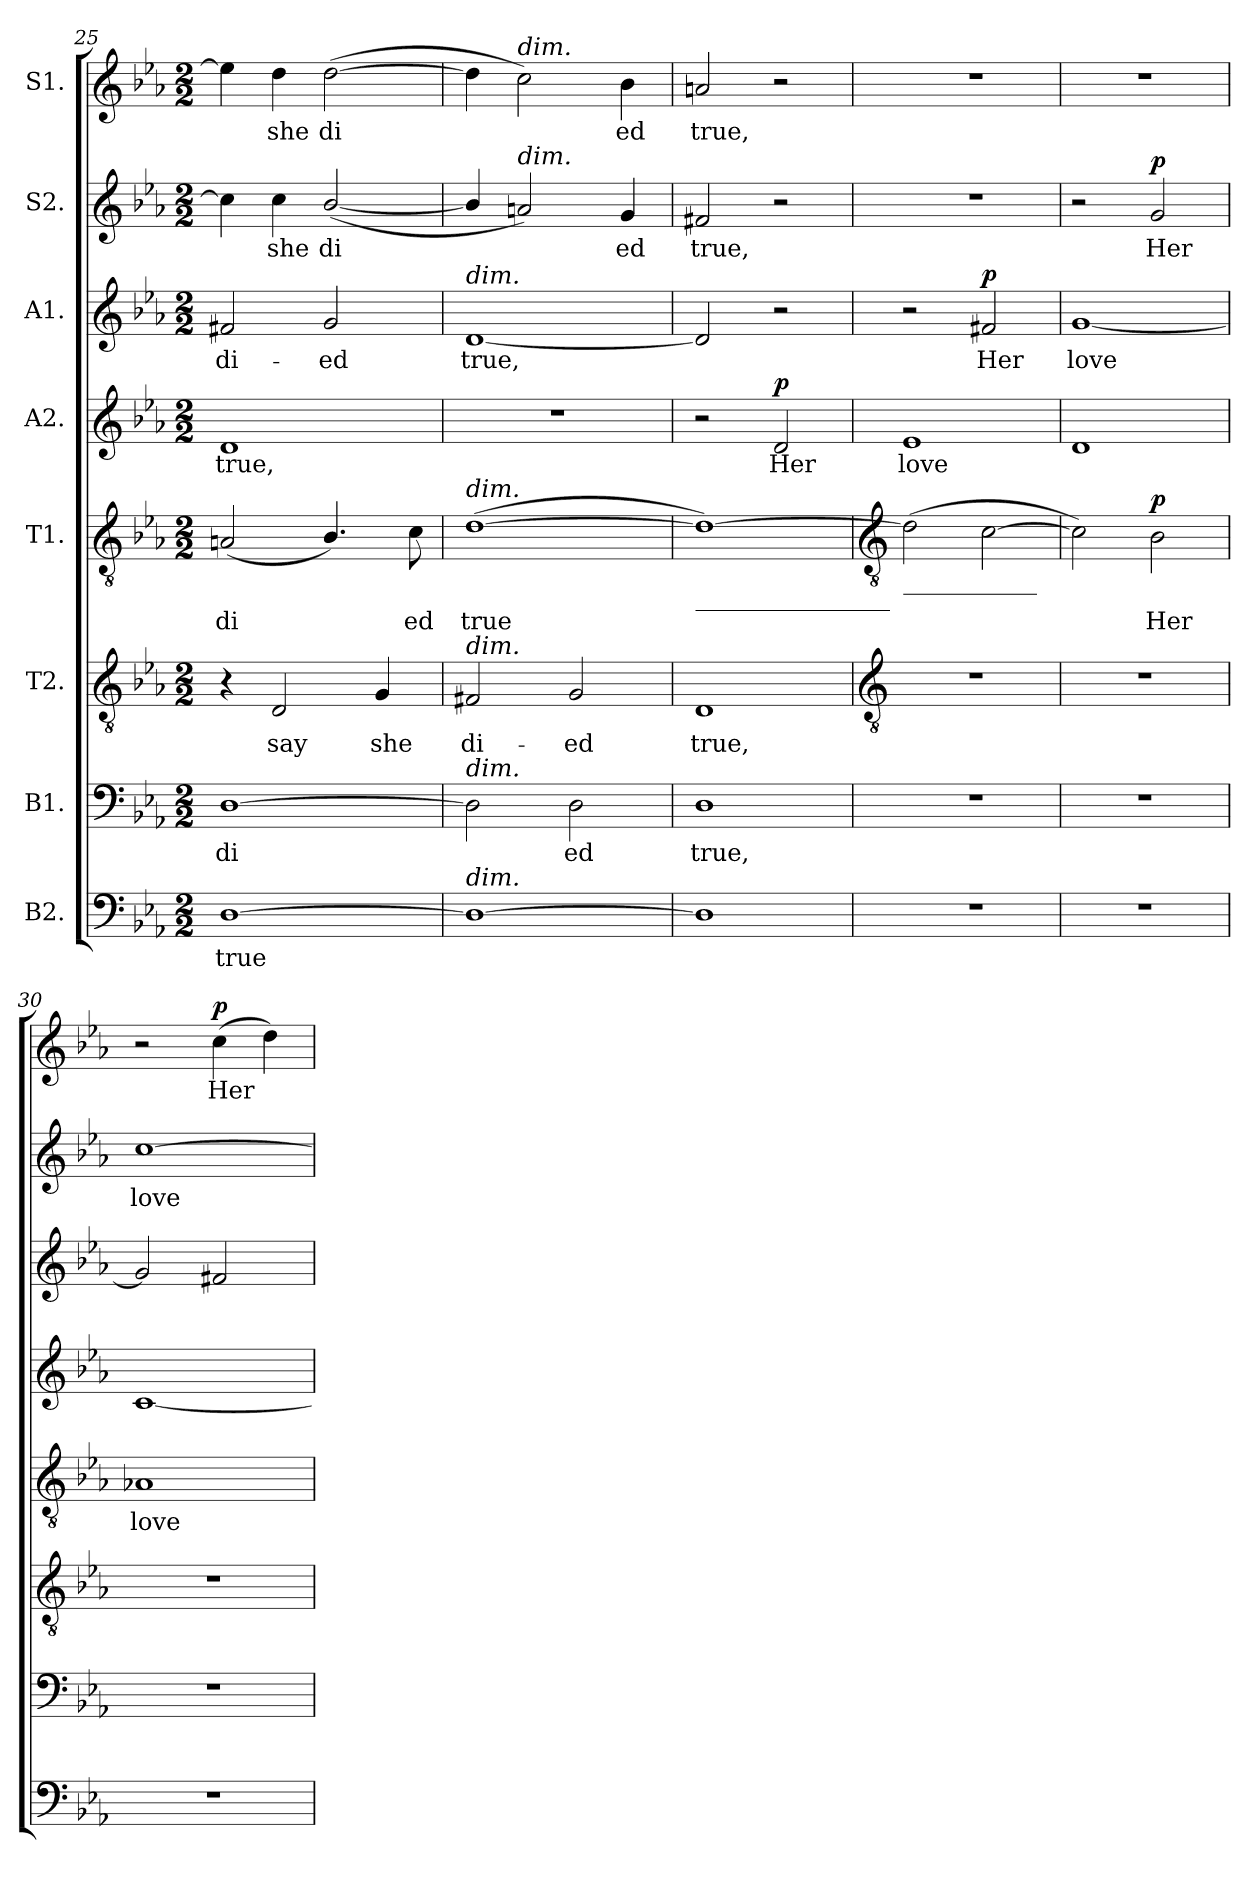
**kern	**text	**kern	**text	**kern	**text	**kern	**text	**dynam	**kern	**text	**dynam	**kern	**text	**dynam	**kern	**text	**dynam	**kern	**text	**dynam
*part8	*part8	*part7	*part7	*part6	*part6	*part5	*part5	*part5	*part4	*part4	*part4	*part3	*part3	*part3	*part2	*part2	*part2	*part1	*part1	*part1
*staff8	*staff8	*staff7	*staff7	*staff6	*staff6	*staff5	*staff5	*staff5	*staff4	*staff4	*staff4	*staff3	*staff3	*staff3	*staff2	*staff2	*staff2	*staff1	*staff1	*staff1
*I"B2.	*	*I"B1.	*	*I"T2.	*	*I"T1.	*	*	*I"A2.	*	*	*I"A1.	*	*	*I"S2.	*	*	*I"S1.	*	*
*clefF4	*	*clefF4	*	*clefGv2	*	*clefGv2	*	*	*clefG2	*	*	*clefG2	*	*	*clefG2	*	*	*clefG2	*	*
*k[b-e-a-]	*	*k[b-e-a-]	*	*k[b-e-a-]	*	*k[b-e-a-]	*	*	*k[b-e-a-]	*	*	*k[b-e-a-]	*	*	*k[b-e-a-]	*	*	*k[b-e-a-]	*	*
*E-:	*	*E-:	*	*E-:	*	*E-:	*	*	*E-:	*	*	*E-:	*	*	*E-:	*	*	*E-:	*	*
*M2/2	*	*M2/2	*	*M2/2	*	*M2/2	*	*	*M2/2	*	*	*M2/2	*	*	*M2/2	*	*	*M2/2	*	*
=25	=25	=25	=25	=25	=25	=25	=25	=25	=25	=25	=25	=25	=25	=25	=25	=25	=25	=25	=25	=25
!	!LO:LY:b	!	!LO:LY:b	!	!	!	!LO:LY:b	!	!	!LO:LY:b	!	!	!LO:LY:b	!	!	!	!	!	!	!
[1D	true	[1D	di	4r	.	(<2An	di	.	1d	true,	.	2f#X	di-	.	4cc]	.	.	4ee-]	.	.
!	!	!	!	!	!LO:LY:b	!	!	!	!	!	!	!	!	!	!	!LO:LY:b	!	!	!LO:LY:b	!
.	.	.	.	2D	say	.	.	.	.	.	.	.	.	.	4cc	she	.	4dd	she	.
!	!	!	!	!	!	!	!	!	!	!	!	!	!LO:LY:b	!	!	!LO:LY:b	!	!	!LO:LY:b	!
.	.	.	.	.	.	4.B-/)	.	.	.	.	.	2g	-ed	.	(<[2b-/	di	.	(>[2dd	di	.
!	!	!	!	!	!LO:LY:b	!	!	!	!	!	!	!	!	!	!	!	!	!	!	!
.	.	.	.	4G	she	.	.	.	.	.	.	.	.	.	.	.	.	.	.	.
!	!	!	!	!	!	!	!LO:LY:b	!	!	!	!	!	!	!	!	!	!	!	!	!
.	.	.	.	.	.	8c	ed	.	.	.	.	.	.	.	.	.	.	.	.	.
=26	=26	=26	=26	=26	=26	=26	=26	=26	=26	=26	=26	=26	=26	=26	=26	=26	=26	=26	=26	=26
!	!	!	!	!	!	!	!	!	!	!	!	!LO:TX:a:i:t=dim.	!	!	!	!	!	!	!	!
!	!	!	!	!	!	!LO:TX:a:i:t=dim.	!	!	!	!	!	!	!	!	!	!	!	!	!	!
!	!	!	!	!LO:TX:a:i:t=dim.	!	!	!	!	!	!	!	!	!	!	!	!	!	!	!	!
!	!	!LO:TX:a:i:t=dim.	!	!	!	!	!	!	!	!	!	!	!	!	!	!	!	!	!	!
!LO:TX:a:i:t=dim.	!	!	!	!	!	!	!	!	!	!	!	!	!	!	!	!	!	!	!	!
!	!	!	!	!	!LO:LY:b	!	!LO:LY:b	!	!	!	!	!	!LO:LY:b	!	!	!	!	!	!	!
1D_	.	2D]	.	2F#X	di-	(>[1d	true	.	1r	.	.	[1d	true,	.	4b-/]	.	.	4dd]	.	.
!	!	!	!	!	!	!	!	!	!	!	!	!	!	!	!	!	!	!LO:TX:a:i:t=dim.	!	!
!	!	!	!	!	!	!	!	!	!	!	!	!	!	!	!LO:TX:a:i:t=dim.	!	!	!	!	!
.	.	.	.	.	.	.	.	.	.	.	.	.	.	.	2an/)	.	.	2cc)	.	.
!	!	!	!LO:LY:b	!	!LO:LY:b	!	!	!	!	!	!	!	!	!	!	!	!	!	!	!
.	.	2D	ed	2G	-ed	.	.	.	.	.	.	.	.	.	.	.	.	.	.	.
!	!	!	!	!	!	!	!	!	!	!	!	!	!	!	!	!LO:LY:b	!	!	!LO:LY:b	!
.	.	.	.	.	.	.	.	.	.	.	.	.	.	.	4g	ed	.	4b-	ed	.
=27	=27	=27	=27	=27	=27	=27	=27	=27	=27	=27	=27	=27	=27	=27	=27	=27	=27	=27	=27	=27
!	!	!	!	!	!	!LO:TX:b:t=________________	!	!	!	!	!	!	!	!	!	!	!	!	!	!
!	!	!	!LO:LY:b	!	!LO:LY:b	!	!	!	!	!	!	!	!	!	!	!LO:LY:b	!	!	!LO:LY:b	!
1D]	.	1D	true,	1D	true,	1d_)	.	.	2r	.	.	2d]	.	.	2f#X	true,	.	2an	true,	.
!	!	!	!	!	!	!	!	!	!	!LO:LY:b	!LO:DY:a	!	!	!	!	!	!	!	!	!
.	.	.	.	.	.	.	.	.	2d	Her	p	2r	.	.	2r	.	.	2r	.	.
!!LO:LB:g=z
=28	=28	=28	=28	=28	=28	=28	=28	=28	=28	=28	=28	=28	=28	=28	=28	=28	=28	=28	=28	=28
*	*	*	*	*clefGv2	*	*clefGv2	*	*	*	*	*	*	*	*	*	*	*	*	*	*
!	!	!	!	!	!	!LO:TX:b:t=___________	!	!	!	!	!	!	!	!	!	!	!	!	!	!
!	!	!	!	!	!	!	!	!	!	!LO:LY:b	!	!	!	!	!	!	!	!	!	!
1r	.	1r	.	1r	.	(>2d]	.	.	1e-	love	.	2r	.	.	1r	.	.	1r	.	.
!	!	!	!	!	!	!	!	!	!	!	!	!	!LO:LY:b	!LO:DY:a	!	!	!	!	!	!
.	.	.	.	.	.	[2c	.	.	.	.	.	2f#X	Her	p	.	.	.	.	.	.
=29	=29	=29	=29	=29	=29	=29	=29	=29	=29	=29	=29	=29	=29	=29	=29	=29	=29	=29	=29	=29
!	!	!	!	!	!	!	!	!	!	!	!	!	!LO:LY:b	!	!	!	!	!	!	!
1r	.	1r	.	1r	.	2c])	.	.	1d	.	.	[1g	love	.	2r	.	.	1r	.	.
!	!	!	!	!	!	!	!LO:LY:b	!LO:DY:a	!	!	!	!	!	!	!	!LO:LY:b	!LO:DY:a	!	!	!
.	.	.	.	.	.	2B-	Her	p	.	.	.	.	.	.	2g	Her	p	.	.	.
=30	=30	=30	=30	=30	=30	=30	=30	=30	=30	=30	=30	=30	=30	=30	=30	=30	=30	=30	=30	=30
!	!	!	!	!	!	!	!LO:LY:b	!	!	!	!	!	!	!	!	!LO:LY:b	!	!	!	!
1r	.	1r	.	1r	.	1A-X	love	.	[1c	.	.	2g]	.	.	[1cc	love	.	2r	.	.
!	!	!	!	!	!	!	!	!	!	!	!	!	!	!	!	!	!	!	!LO:LY:b	!LO:DY:a
.	.	.	.	.	.	.	.	.	.	.	.	2f#X	.	.	.	.	.	(>4cc	Her	p
.	.	.	.	.	.	.	.	.	.	.	.	.	.	.	.	.	.	4dd)	.	.
=	=	=	=	=	=	=	=	=	=	=	=	=	=	=	=	=	=	=	=	=
*-	*-	*-	*-	*-	*-	*-	*-	*-	*-	*-	*-	*-	*-	*-	*-	*-	*-	*-	*-	*-
